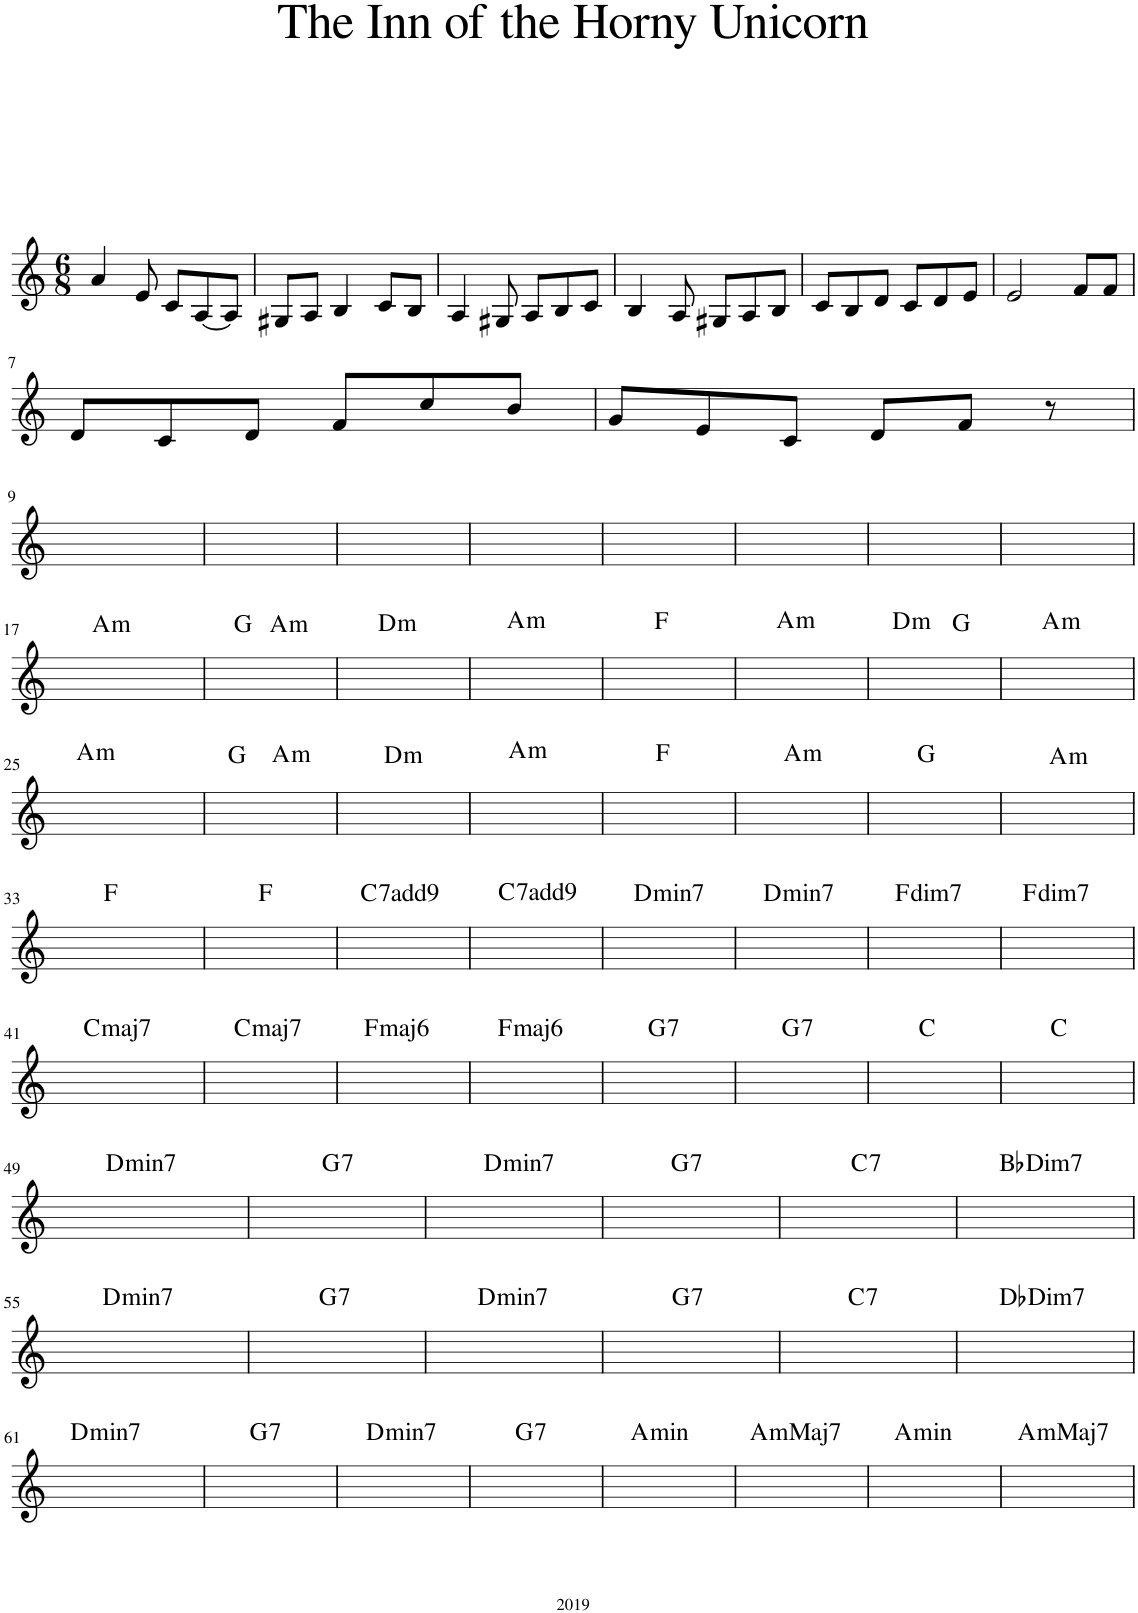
**kern	**harte
*part1	*part1
*staff1	*
*I"Piano	*
*I'Pno.	*
*clefG2	*
*k[]	*
*M6/8	*
=1	=1
4a/	.
8e/	.
8c/L	.
[8A/	.
8A/J]	.
=2	=2
8G#X/L	.
8A/J	.
4B/	.
8c/L	.
8B/J	.
=3	=3
4A/	.
8G#X/	.
8A/L	.
8B/	.
8c/J	.
=4	=4
4B/	.
8A/	.
8G#X/L	.
8A/	.
8B/J	.
=5	=5
8c/L	.
8B/	.
8d/J	.
8c/L	.
8d/	.
8e/J	.
=6	=6
2e/	.
8f/L	.
8f/J	.
!!LO:LB:g=z
=7	=7
8d/L	.
8c/	.
8d/J	.
8f/L	.
8cc/	.
8b/J	.
=8	=8
8g/L	.
8e/	.
8c/J	.
8d/L	.
8f/J	.
8r	.
!!LO:LB:g=z
=9	=9
2.ryy	.
=10	=10
2.ryy	.
=11	=11
2.ryy	.
=12	=12
2.ryy	.
=13	=13
2.ryy	.
=14	=14
2.ryy	.
=15	=15
2.ryy	.
=16	=16
2.ryy	.
!!LO:LB:g=z
=17	=17
!	!LO:H:kt=m
2.ryy	A:min
=18	=18
*^	*
2.ryy	4.ryy	G:maj
!	!	!LO:H:kt=m
.	4.ryy	A:min
=19	=19	=19
!	!	!LO:H:kt=m
*v	*v	*
2.ryy	D:min
=20	=20
!	!LO:H:kt=m
2.ryy	A:min
=21	=21
2.ryy	F:maj
=22	=22
!	!LO:H:kt=m
2.ryy	A:min
=23	=23
!	!LO:H:kt=m
*^	*
2.ryy	4.ryy	D:min
.	4.ryy	G:maj
=24	=24	=24
!	!	!LO:H:kt=m
*v	*v	*
2.ryy	A:min
!!LO:LB:g=z
=25	=25
!	!LO:H:kt=m
2.ryy	A:min
=26	=26
*^	*
2.ryy	4.ryy	G:maj
!	!	!LO:H:kt=m
.	4.ryy	A:min
=27	=27	=27
!	!	!LO:H:kt=m
*v	*v	*
2.ryy	D:min
=28	=28
!	!LO:H:kt=m
2.ryy	A:min
=29	=29
2.ryy	F:maj
=30	=30
!	!LO:H:kt=m
2.ryy	A:min
=31	=31
2.ryy	G:maj
=32	=32
!	!LO:H:kt=m
2.ryy	A:min
!!LO:LB:g=z
=33	=33
2.ryy	F:maj
=34	=34
2.ryy	F:maj
=35	=35
!	!LO:H:kt=7
2.ryy	C:7(9)
=36	=36
!	!LO:H:kt=7
2.ryy	C:7(9)
=37	=37
!	!LO:H:kt=min7
2.ryy	D:min7
=38	=38
!	!LO:H:kt=min7
2.ryy	D:min7
=39	=39
!	!LO:H:kt=dim7
2.ryy	F:dim7
=40	=40
!	!LO:H:kt=dim7
2.ryy	F:dim7
!!LO:LB:g=z
=41	=41
!	!LO:H:kt=maj7
2.ryy	C:maj7
=42	=42
!	!LO:H:kt=maj7
2.ryy	C:maj7
=43	=43
!	!LO:H:kt=maj6
2.ryy	F:maj6
=44	=44
!	!LO:H:kt=maj6
2.ryy	F:maj6
=45	=45
!	!LO:H:kt=7
2.ryy	G:7
=46	=46
!	!LO:H:kt=7
2.ryy	G:7
=47	=47
2.ryy	C:maj
=48	=48
2.ryy	C:maj
!!LO:LB:g=z
=49	=49
!	!LO:H:kt=min7
2.ryy	D:min7
=50	=50
!	!LO:H:kt=7
2.ryy	G:7
=51	=51
!	!LO:H:kt=min7
2.ryy	D:min7
=52	=52
!	!LO:H:kt=7
2.ryy	G:7
=53	=53
!	!LO:H:kt=7
2.ryy	C:7
=54	=54
!	!LO:H:kt=Dim7
2.ryy	Bb:dim7
!!LO:LB:g=z
=55	=55
!	!LO:H:kt=min7
2.ryy	D:min7
=56	=56
!	!LO:H:kt=7
2.ryy	G:7
=57	=57
!	!LO:H:kt=min7
2.ryy	D:min7
=58	=58
!	!LO:H:kt=7
2.ryy	G:7
=59	=59
!	!LO:H:kt=7
2.ryy	C:7
=60	=60
!	!LO:H:kt=Dim7
2.ryy	Db:dim7
!!LO:LB:g=z
=61	=61
!	!LO:H:kt=min7
2.ryy	D:min7
=62	=62
!	!LO:H:kt=7
2.ryy	G:7
=63	=63
!	!LO:H:kt=min7
2.ryy	D:min7
=64	=64
!	!LO:H:kt=7
2.ryy	G:7
=65	=65
!	!LO:H:kt=min
2.ryy	A:min
=66	=66
!	!LO:H:kt=mMaj7
2.ryy	A:minmaj7
=67	=67
!	!LO:H:kt=min
2.ryy	A:min
=68	=68
!	!LO:H:kt=mMaj7
2.ryy	A:minmaj7
=	=
*-	*-
